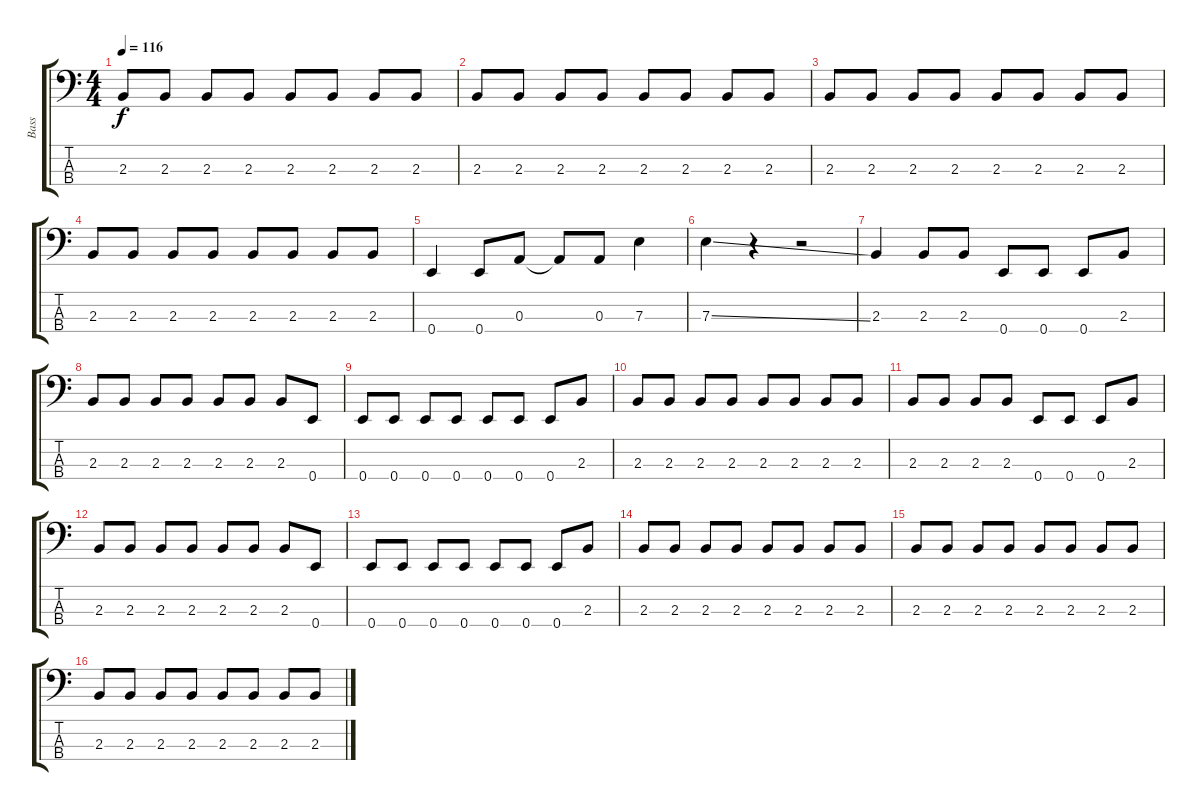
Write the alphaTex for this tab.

\track ("Bass" "Bass") {instrument electricbasspick}
\staff {score tabs}
\tuning (G2 D2 A1 E1) {hide}
\ts (4 4)
\tempo 116
\clef f4
\ks c
2.3.8{dy f} 2.3.8 2.3.8 2.3.8 2.3.8 2.3.8 2.3.8 2.3.8 |
2.3.8 2.3.8 2.3.8 2.3.8 2.3.8 2.3.8 2.3.8 2.3.8 |
2.3.8 2.3.8 2.3.8 2.3.8 2.3.8 2.3.8 2.3.8 2.3.8 |
2.3.8 2.3.8 2.3.8 2.3.8 2.3.8 2.3.8 2.3.8 2.3.8 |
0.4.4 0.4.8 0.3.8 0.3{t}.8 0.3.8 7.3.4 |
7.3{ss}.4 r.4 r.2 |
2.3.4 2.3.8 2.3.8 0.4.8 0.4.8 0.4.8 2.3.8 |
2.3.8 2.3.8 2.3.8 2.3.8 2.3.8 2.3.8 2.3.8 0.4.8 |
0.4.8 0.4.8 0.4.8 0.4.8 0.4.8 0.4.8 0.4.8 2.3.8 |
2.3.8 2.3.8 2.3.8 2.3.8 2.3.8 2.3.8 2.3.8 2.3.8 |
2.3.8 2.3.8 2.3.8 2.3.8 0.4.8 0.4.8 0.4.8 2.3.8 |
2.3.8 2.3.8 2.3.8 2.3.8 2.3.8 2.3.8 2.3.8 0.4.8 |
0.4.8 0.4.8 0.4.8 0.4.8 0.4.8 0.4.8 0.4.8 2.3.8 |
2.3.8 2.3.8 2.3.8 2.3.8 2.3.8 2.3.8 2.3.8 2.3.8 |
2.3.8 2.3.8 2.3.8 2.3.8 2.3.8 2.3.8 2.3.8 2.3.8 |
2.3.8 2.3.8 2.3.8 2.3.8 2.3.8 2.3.8 2.3.8 2.3.8
